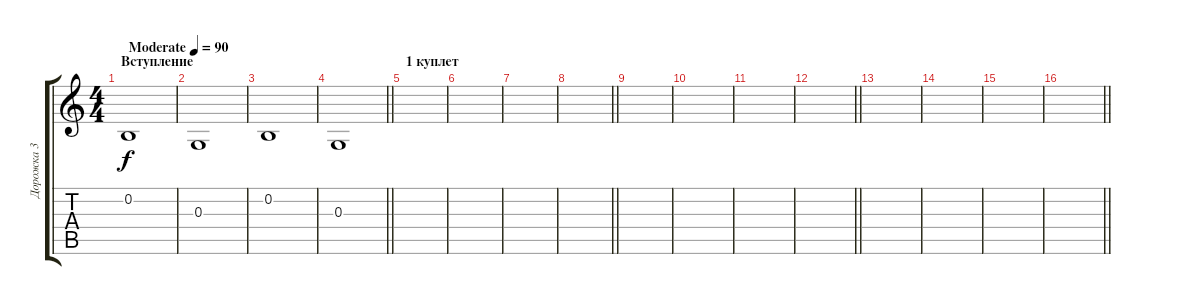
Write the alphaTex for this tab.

\track ("Дорожка 3" "Дорожка 3") {instrument seashore}
\staff {score tabs}
\tuning (E4 B3 G3 D3 A2 E2) {hide}
\ts (4 4)
\section ("" "Вступление")
\tempo (90 "Moderate")
\clef g2
\ks c
0.2.1{dy f instrument seashore} |
0.3.1 |
0.2.1 |
\barLineRight lightlight
0.3.1 |
\section ("" "1 куплет")
|
|
|
\barLineRight lightlight
|
|
|
|
\barLineRight lightlight
|
|
|
|
\barLineRight lightlight
